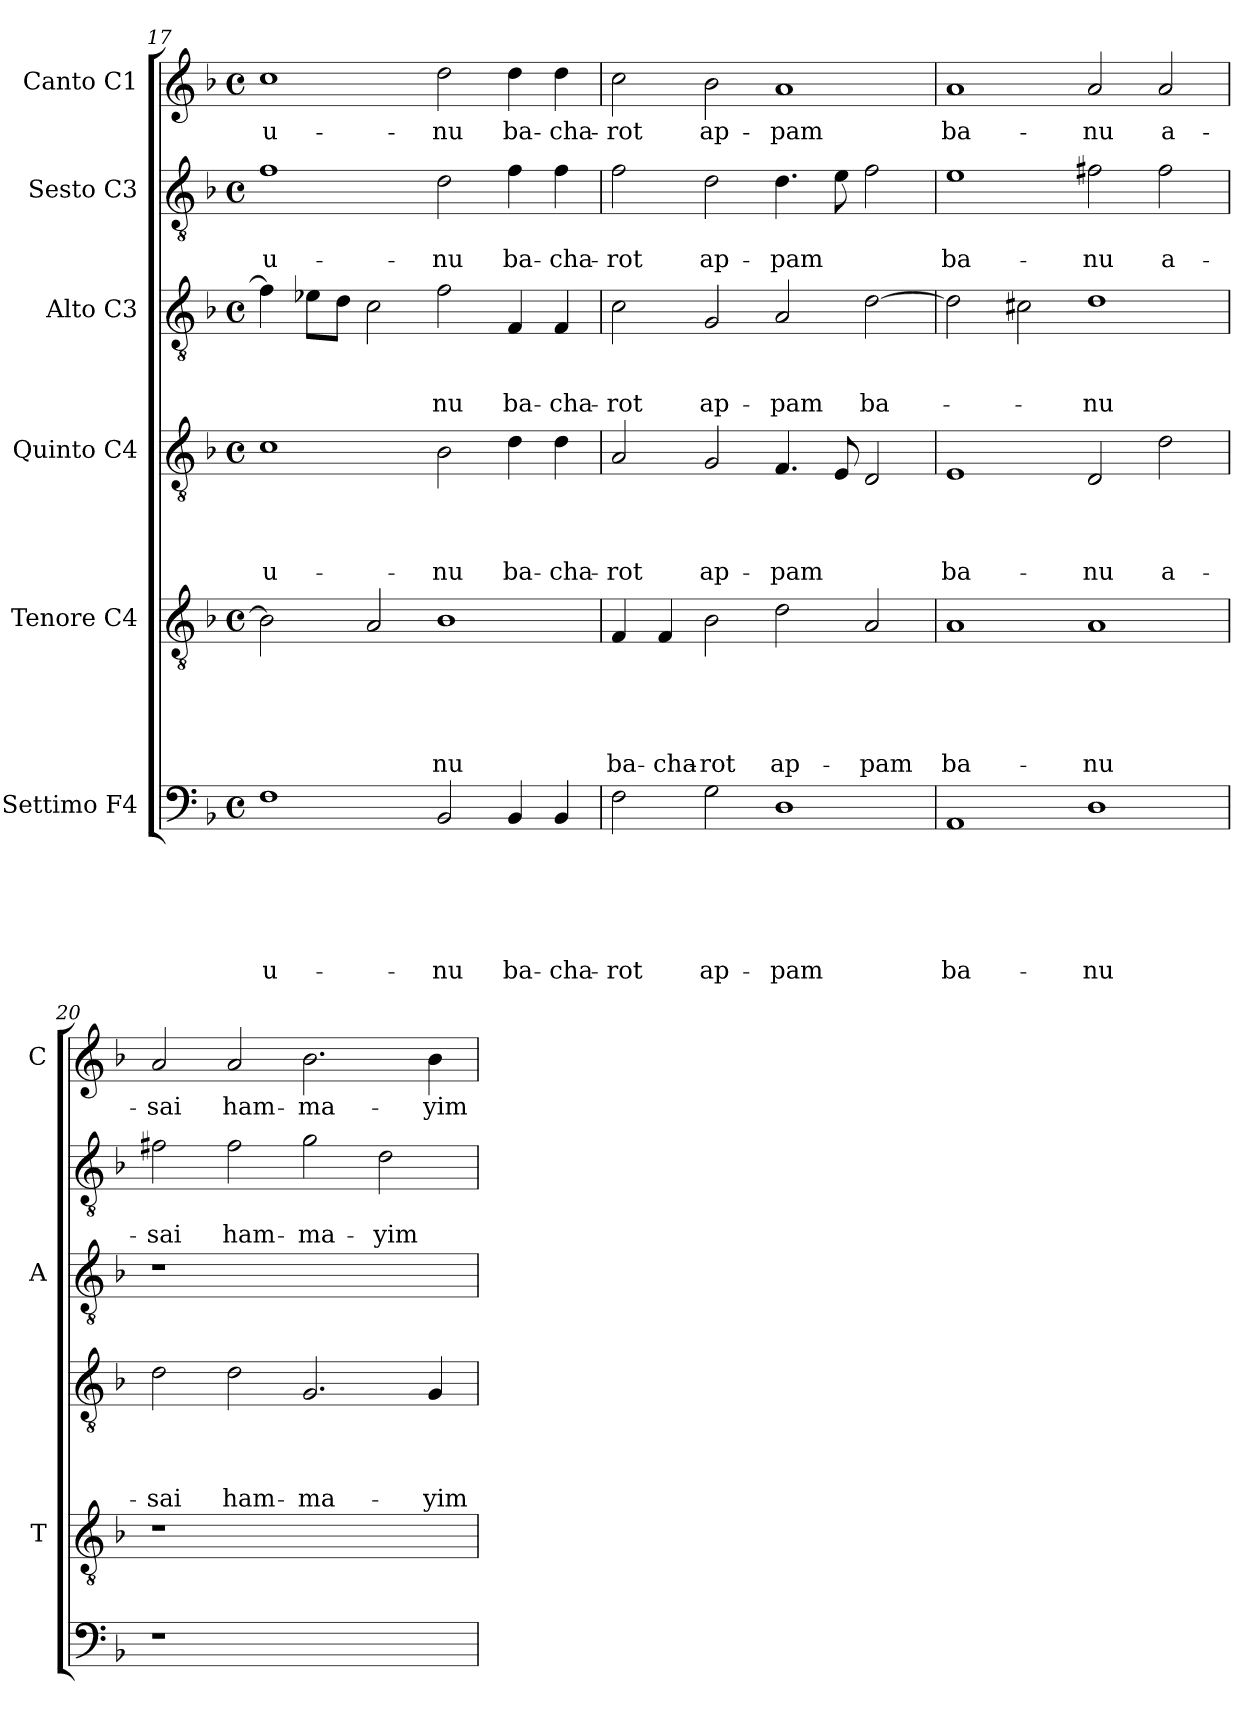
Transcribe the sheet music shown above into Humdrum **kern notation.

**kern	**text	**text	**text	**text	**text	**text	**kern	**text	**text	**text	**text	**text	**kern	**text	**text	**text	**text	**kern	**text	**text	**text	**kern	**text	**text	**kern	**text
*part6	*part6	*part6	*part6	*part6	*part6	*part6	*part5	*part5	*part5	*part5	*part5	*part5	*part4	*part4	*part4	*part4	*part4	*part3	*part3	*part3	*part3	*part2	*part2	*part2	*part1	*part1
*staff6	*staff6	*staff6	*staff6	*staff6	*staff6	*staff6	*staff5	*staff5	*staff5	*staff5	*staff5	*staff5	*staff4	*staff4	*staff4	*staff4	*staff4	*staff3	*staff3	*staff3	*staff3	*staff2	*staff2	*staff2	*staff1	*staff1
*I"Settimo F4	*	*	*	*	*	*	*I"Tenore C4	*	*	*	*	*	*I"Quinto C4	*	*	*	*	*I"Alto C3	*	*	*	*I"Sesto C3	*	*	*I"Canto C1	*
*	*	*	*	*	*	*	*I'T	*	*	*	*	*	*	*	*	*	*	*I'A	*	*	*	*	*	*	*I'C	*
*clefF4	*	*	*	*	*	*	*clefGv2	*	*	*	*	*	*clefGv2	*	*	*	*	*clefGv2	*	*	*	*clefGv2	*	*	*clefG2	*
*k[b-]	*	*	*	*	*	*	*k[b-]	*	*	*	*	*	*k[b-]	*	*	*	*	*k[b-]	*	*	*	*k[b-]	*	*	*k[b-]	*
*F:	*	*	*	*	*	*	*F:	*	*	*	*	*	*F:	*	*	*	*	*F:	*	*	*	*F:	*	*	*F:	*
*M4/4	*	*	*	*	*	*	*M4/4	*	*	*	*	*	*M4/4	*	*	*	*	*M4/4	*	*	*	*M4/4	*	*	*M4/4	*
*met(c)	*	*	*	*	*	*	*met(c)	*	*	*	*	*	*met(c)	*	*	*	*	*met(c)	*	*	*	*met(c)	*	*	*met(c)	*
=17	=17	=17	=17	=17	=17	=17	=17	=17	=17	=17	=17	=17	=17	=17	=17	=17	=17	=17	=17	=17	=17	=17	=17	=17	=17	=17
!	!	!	!	!	!	!LO:LY:b	!	!	!	!	!	!	!	!	!	!	!LO:LY:b	!	!	!	!	!	!	!LO:LY:b	!	!LO:LY:b
1F	.	.	.	.	.	-u-	2B-\]	.	.	.	.	.	1c	.	.	.	-u-	4f\]	.	.	.	1f	.	-u-	1cc	-u-
.	.	.	.	.	.	.	.	.	.	.	.	.	.	.	.	.	.	8e-X\L	.	.	.	.	.	.	.	.
.	.	.	.	.	.	.	.	.	.	.	.	.	.	.	.	.	.	8d\J	.	.	.	.	.	.	.	.
.	.	.	.	.	.	.	2A/	.	.	.	.	.	.	.	.	.	.	2c\	.	.	.	.	.	.	.	.
!	!	!	!	!	!	!LO:LY:b	!	!	!	!	!	!LO:LY:b	!	!	!	!	!LO:LY:b	!	!	!	!LO:LY:b	!	!	!LO:LY:b	!	!LO:LY:b
2BB-/	.	.	.	.	.	-nu	1B-	.	.	.	.	-nu	2B-\	.	.	.	-nu	2f\	.	.	-nu	2d\	.	-nu	2dd\	-nu
!	!	!	!	!	!	!LO:LY:b	!	!	!	!	!	!	!	!	!	!	!LO:LY:b	!	!	!	!LO:LY:b	!	!	!LO:LY:b	!	!LO:LY:b
4BB-/	.	.	.	.	.	ba-	.	.	.	.	.	.	4d\	.	.	.	ba-	4F/	.	.	ba-	4f\	.	ba-	4dd\	ba-
!	!	!	!	!	!	!LO:LY:b	!	!	!	!	!	!	!	!	!	!	!LO:LY:b	!	!	!	!LO:LY:b	!	!	!LO:LY:b	!	!LO:LY:b
4BB-/	.	.	.	.	.	-cha-	.	.	.	.	.	.	4d\	.	.	.	-cha-	4F/	.	.	-cha-	4f\	.	-cha-	4dd\	-cha-
=18	=18	=18	=18	=18	=18	=18	=18	=18	=18	=18	=18	=18	=18	=18	=18	=18	=18	=18	=18	=18	=18	=18	=18	=18	=18	=18
!	!	!	!	!	!	!LO:LY:b	!	!	!	!	!	!LO:LY:b	!	!	!	!	!LO:LY:b	!	!	!	!LO:LY:b	!	!	!LO:LY:b	!	!LO:LY:b
2F\	.	.	.	.	.	-rot	4F/	.	.	.	.	ba-	2A/	.	.	.	-rot	2c\	.	.	-rot	2f\	.	-rot	2cc\	-rot
!	!	!	!	!	!	!	!	!	!	!	!	!LO:LY:b	!	!	!	!	!	!	!	!	!	!	!	!	!	!
.	.	.	.	.	.	.	4F/	.	.	.	.	-cha-	.	.	.	.	.	.	.	.	.	.	.	.	.	.
!	!	!	!	!	!	!LO:LY:b	!	!	!	!	!	!LO:LY:b	!	!	!	!	!LO:LY:b	!	!	!	!LO:LY:b	!	!	!LO:LY:b	!	!LO:LY:b
2G\	.	.	.	.	.	ap-	2B-\	.	.	.	.	-rot	2G/	.	.	.	ap-	2G/	.	.	ap-	2d\	.	ap-	2b-\	ap-
!	!	!	!	!	!	!LO:LY:b	!	!	!	!	!	!LO:LY:b	!	!	!	!	!LO:LY:b	!	!	!	!LO:LY:b	!	!	!LO:LY:b	!	!LO:LY:b
1D	.	.	.	.	.	-pam	2d\	.	.	.	.	ap-	4.F/	.	.	.	-pam	2A/	.	.	-pam	4.d\	.	-pam	1a	-pam
.	.	.	.	.	.	.	.	.	.	.	.	.	8E/	.	.	.	.	.	.	.	.	8e\	.	.	.	.
!	!	!	!	!	!	!	!	!	!	!	!	!LO:LY:b	!	!	!	!	!	!	!	!	!LO:LY:b	!	!	!	!	!
.	.	.	.	.	.	.	2A/	.	.	.	.	-pam	2D/	.	.	.	.	[2d\	.	.	ba-	2f\	.	.	.	.
=19	=19	=19	=19	=19	=19	=19	=19	=19	=19	=19	=19	=19	=19	=19	=19	=19	=19	=19	=19	=19	=19	=19	=19	=19	=19	=19
!	!	!	!	!	!	!LO:LY:b	!	!	!	!	!	!LO:LY:b	!	!	!	!	!LO:LY:b	!	!	!	!	!	!	!LO:LY:b	!	!LO:LY:b
1AA	.	.	.	.	.	ba-	1A	.	.	.	.	ba-	1E	.	.	.	ba-	2d\]	.	.	.	1e	.	ba-	1a	ba-
.	.	.	.	.	.	.	.	.	.	.	.	.	.	.	.	.	.	2c#X\	.	.	.	.	.	.	.	.
!	!	!	!	!	!	!LO:LY:b	!	!	!	!	!	!LO:LY:b	!	!	!	!	!LO:LY:b	!	!	!	!LO:LY:b	!	!	!LO:LY:b	!	!LO:LY:b
1D	.	.	.	.	.	-nu	1A	.	.	.	.	-nu	2D/	.	.	.	-nu	1d	.	.	-nu	2f#X\	.	-nu	2a/	-nu
!	!	!	!	!	!	!	!	!	!	!	!	!	!	!	!	!	!LO:LY:b	!	!	!	!	!	!	!LO:LY:b	!	!LO:LY:b
.	.	.	.	.	.	.	.	.	.	.	.	.	2d\	.	.	.	a-	.	.	.	.	2f#\	.	a-	2a/	a-
!!LO:LB:g=z
=20	=20	=20	=20	=20	=20	=20	=20	=20	=20	=20	=20	=20	=20	=20	=20	=20	=20	=20	=20	=20	=20	=20	=20	=20	=20	=20
!	!	!	!	!	!	!	!	!	!	!	!	!	!	!	!	!	!LO:LY:b	!	!	!	!	!	!	!LO:LY:b	!	!LO:LY:b
1r	.	.	.	.	.	.	1r	.	.	.	.	.	2d\	.	.	.	-sai	1r	.	.	.	2f#X\	.	-sai	2a/	-sai
!	!	!	!	!	!	!	!	!	!	!	!	!	!	!	!	!	!LO:LY:b	!	!	!	!	!	!	!LO:LY:b	!	!LO:LY:b
.	.	.	.	.	.	.	.	.	.	.	.	.	2d\	.	.	.	ham-	.	.	.	.	2f#\	.	ham-	2a/	ham-
!	!	!	!	!	!	!	!	!	!	!	!	!	!	!	!	!	!LO:LY:b	!	!	!	!	!	!	!LO:LY:b	!	!LO:LY:b
1ryy	.	.	.	.	.	.	1ryy	.	.	.	.	.	2.G/	.	.	.	-ma-	1ryy	.	.	.	2g\	.	-ma-	2.b-\	-ma-
!	!	!	!	!	!	!	!	!	!	!	!	!	!	!	!	!	!	!	!	!	!	!	!	!LO:LY:b	!	!
.	.	.	.	.	.	.	.	.	.	.	.	.	.	.	.	.	.	.	.	.	.	2d\	.	-yim	.	.
!	!	!	!	!	!	!	!	!	!	!	!	!	!	!	!	!	!LO:LY:b	!	!	!	!	!	!	!	!	!LO:LY:b
.	.	.	.	.	.	.	.	.	.	.	.	.	4G/	.	.	.	-yim	.	.	.	.	.	.	.	4b-\	-yim
=	=	=	=	=	=	=	=	=	=	=	=	=	=	=	=	=	=	=	=	=	=	=	=	=	=	=
*-	*-	*-	*-	*-	*-	*-	*-	*-	*-	*-	*-	*-	*-	*-	*-	*-	*-	*-	*-	*-	*-	*-	*-	*-	*-	*-
